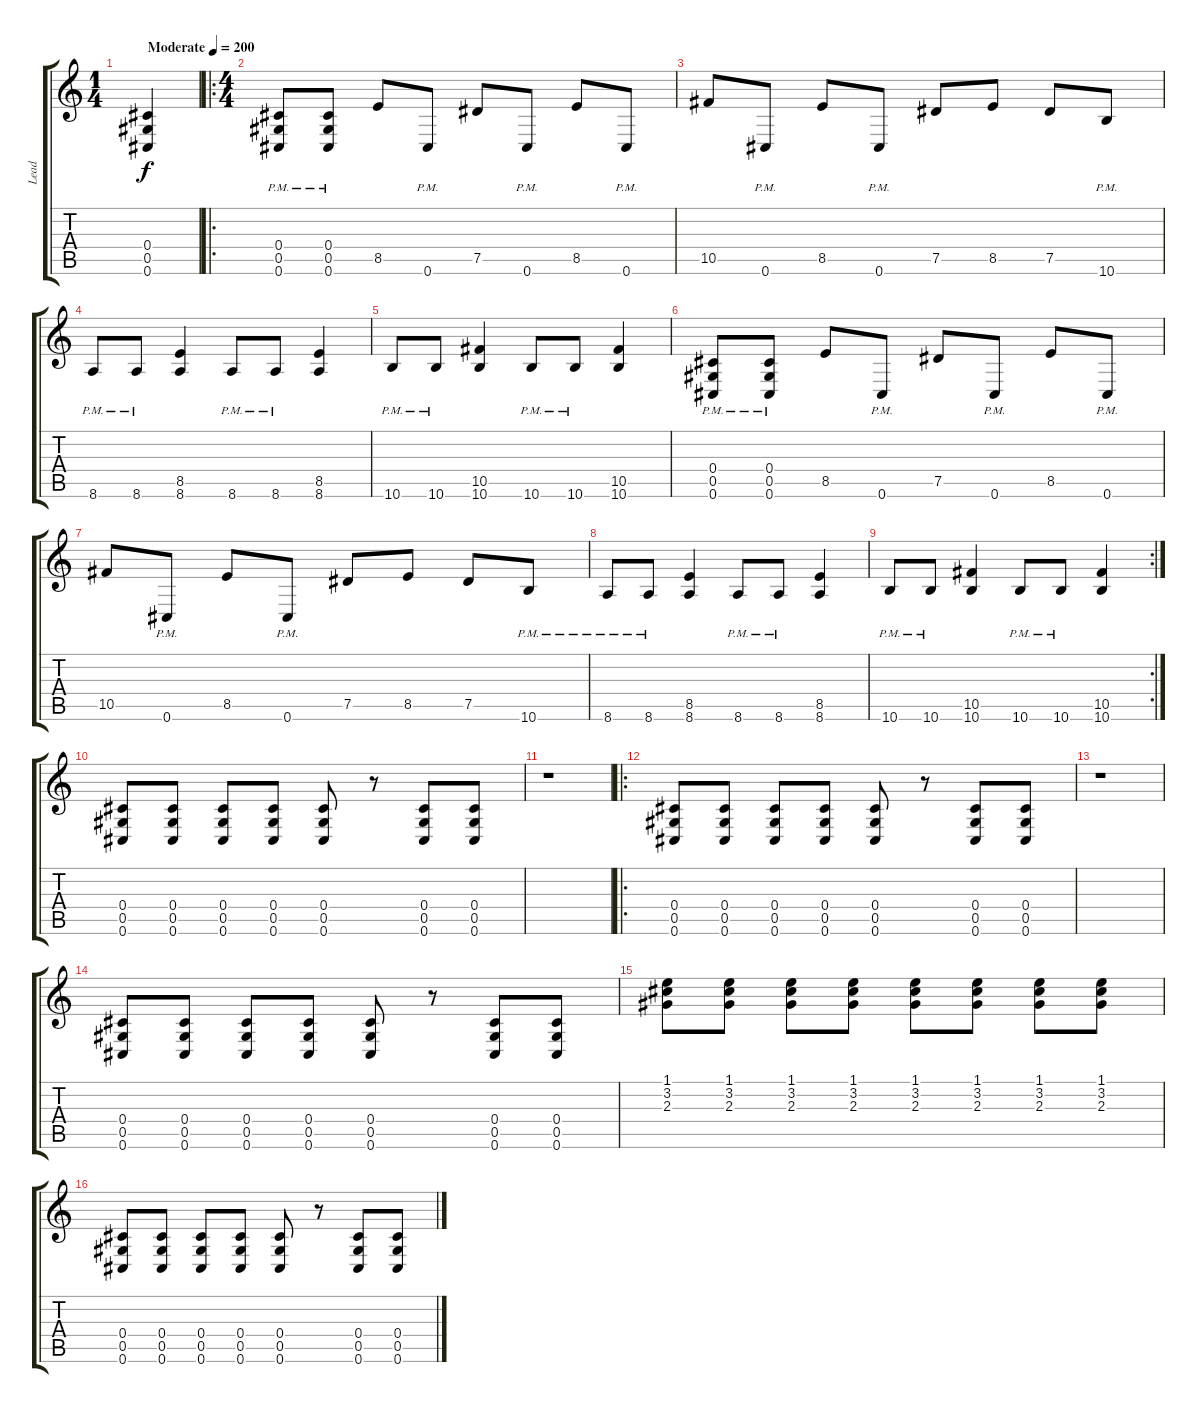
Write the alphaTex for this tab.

\track ("Lead" "Lead") {instrument distortionguitar}
\staff {score tabs}
\tuning (Eb4 Bb3 Gb3 Db3 Ab2 Db2) {hide}
\ts (1 4)
\tempo (200 "Moderate")
\clef g2
\ks c
(0.4 0.5 0.6).4{dy f instrument distortionguitar} |
\ro
\ts (4 4)
(0.4{pm} 0.5{pm} 0.6{pm}).8 (0.4{pm} 0.5{pm} 0.6{pm}).8 8.5.8 0.6{pm}.8 7.5.8 0.6{pm}.8 8.5.8 0.6{pm}.8 |
10.5.8 0.6{pm}.8 8.5.8 0.6{pm}.8 7.5.8 8.5.8 7.5.8 10.6{pm}.8 |
8.6{pm}.8 8.6{pm}.8 (8.5 8.6).4 8.6{pm}.8 8.6{pm}.8 (8.5 8.6).4 |
10.6{pm}.8 10.6{pm}.8 (10.5 10.6).4 10.6{pm}.8 10.6{pm}.8 (10.5 10.6).4 |
(0.4{pm} 0.5{pm} 0.6{pm}).8 (0.4{pm} 0.5{pm} 0.6{pm}).8 8.5.8 0.6{pm}.8 7.5.8 0.6{pm}.8 8.5.8 0.6{pm}.8 |
10.5.8 0.6{pm}.8 8.5.8 0.6{pm}.8 7.5.8 8.5.8 7.5.8 10.6{pm}.8 |
8.6{pm}.8 8.6{pm}.8 (8.5 8.6).4 8.6{pm}.8 8.6{pm}.8 (8.5 8.6).4 |
\rc 2
10.6{pm}.8 10.6{pm}.8 (10.5 10.6).4 10.6{pm}.8 10.6{pm}.8 (10.5 10.6).4 |
(0.4 0.5 0.6).8 (0.4 0.5 0.6).8 (0.4 0.5 0.6).8 (0.4 0.5 0.6).8 (0.4 0.5 0.6).8 r.8 (0.4 0.5 0.6).8 (0.4 0.5 0.6).8 |
r.1 |
\ro
(0.4 0.5 0.6).8 (0.4 0.5 0.6).8 (0.4 0.5 0.6).8 (0.4 0.5 0.6).8 (0.4 0.5 0.6).8 r.8 (0.4 0.5 0.6).8 (0.4 0.5 0.6).8 |
r.1 |
(0.4 0.5 0.6).8 (0.4 0.5 0.6).8 (0.4 0.5 0.6).8 (0.4 0.5 0.6).8 (0.4 0.5 0.6).8 r.8 (0.4 0.5 0.6).8 (0.4 0.5 0.6).8 |
(1.1 3.2 2.3).8 (1.1 3.2 2.3).8 (1.1 3.2 2.3).8 (1.1 3.2 2.3).8 (1.1 3.2 2.3).8 (1.1 3.2 2.3).8 (1.1 3.2 2.3).8 (1.1 3.2 2.3).8 |
(0.4 0.5 0.6).8 (0.4 0.5 0.6).8 (0.4 0.5 0.6).8 (0.4 0.5 0.6).8 (0.4 0.5 0.6).8 r.8 (0.4 0.5 0.6).8 (0.4 0.5 0.6).8
